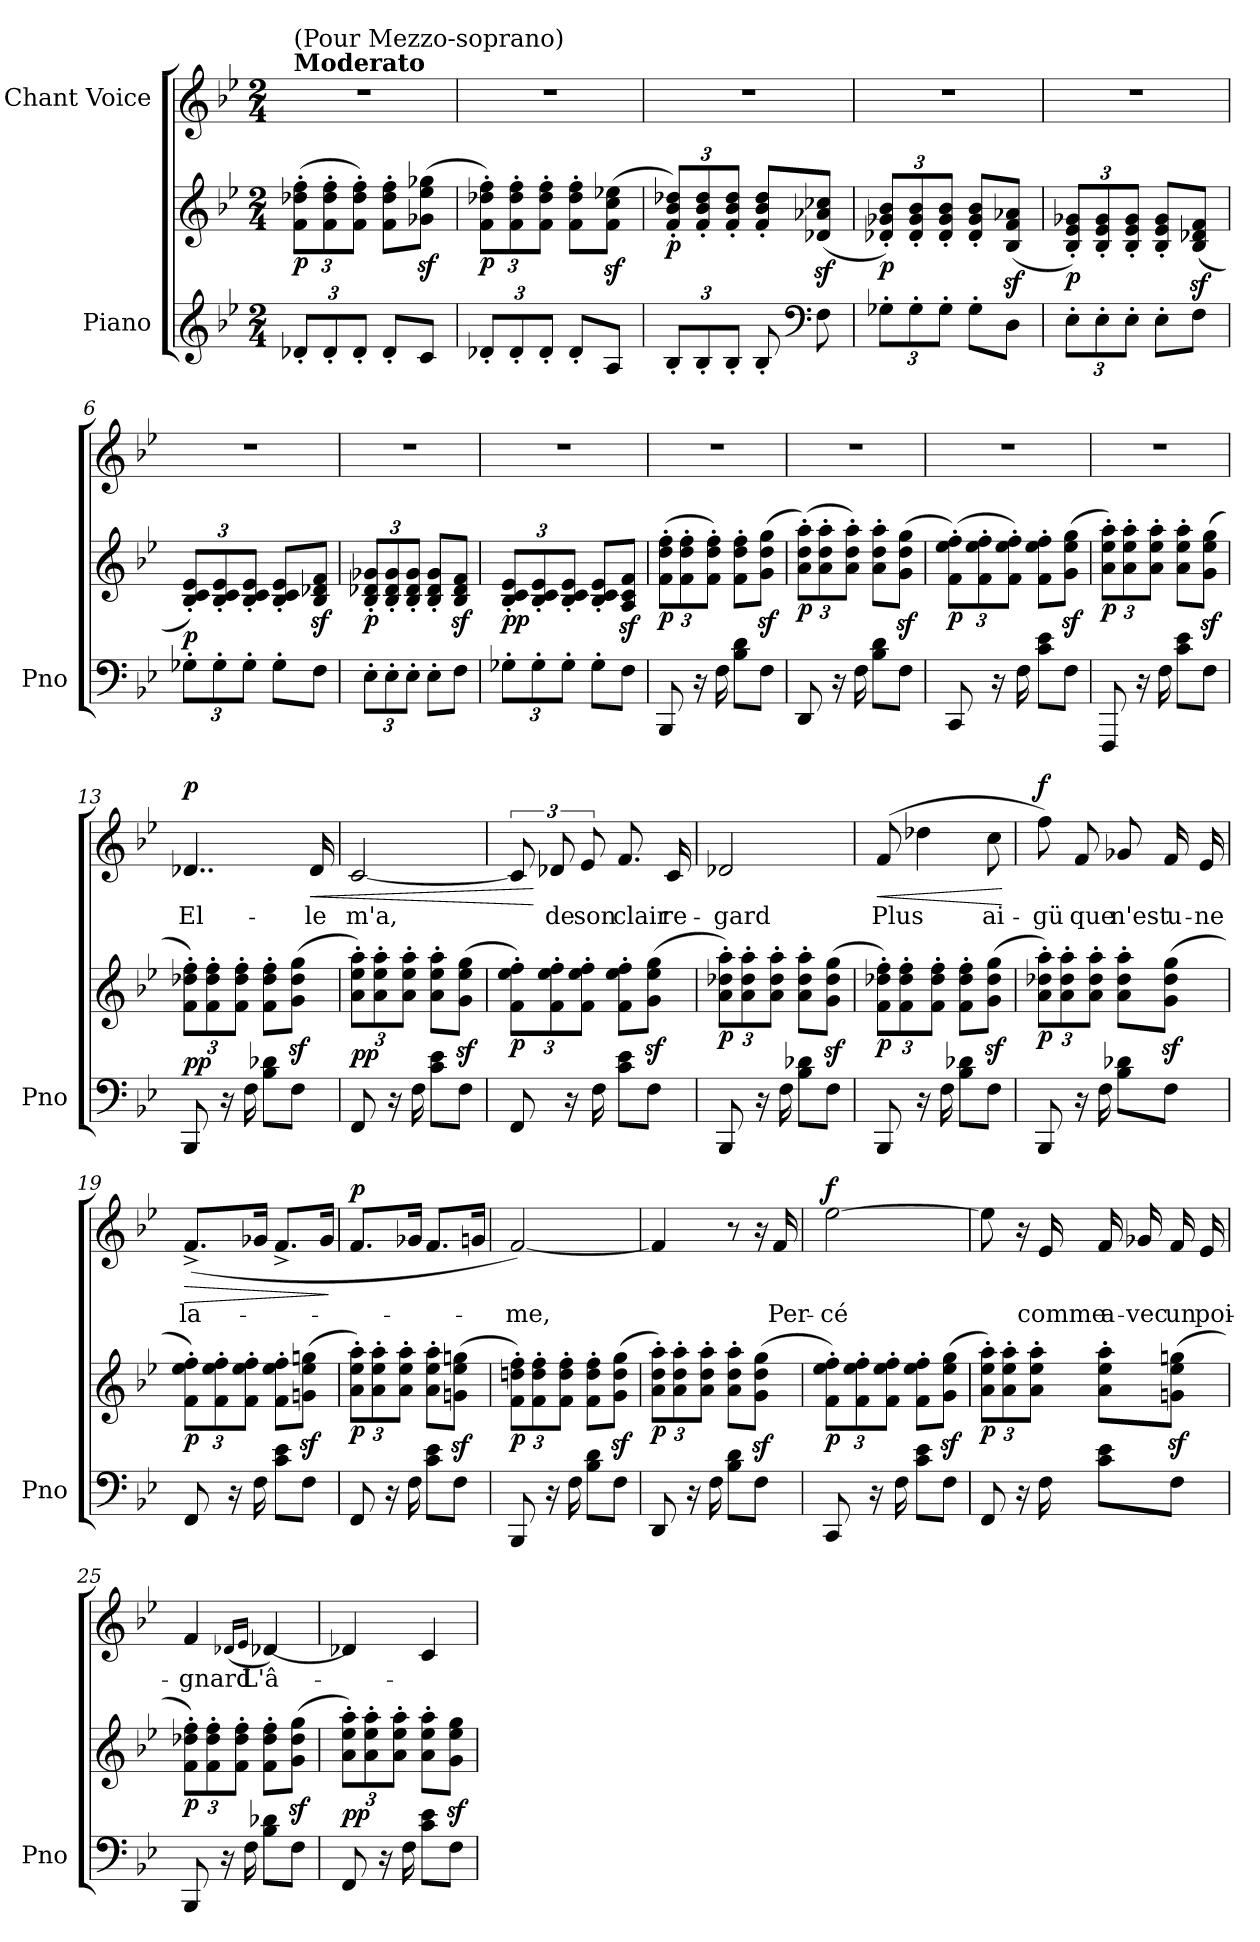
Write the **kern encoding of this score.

**kern	**kern	**dynam	**kern	**text	**dynam
*part2	*part2	*part2	*part1	*part1	*part1
*staff3	*staff2	*staff2/3	*staff1	*staff1	*staff1
*I"Piano	*	*	*I"Chant Voice	*	*
*I'Pno	*	*	*	*	*
*clefG2	*clefG2	*	*clefG2	*	*
*k[b-e-]	*k[b-e-]	*	*k[b-e-]	*	*
*M2/4	*M2/4	*	*M2/4	*	*
*MM72	*MM72	*	*MM72	*	*
*Xbrackettup	*Xbrackettup	*	*	*	*
=1	=1	=1	=1	=1	=1
!	!	!	!LO:TX:a:B:t=Moderato	!	!
!	!	!	!LO:TX:a:t=(Pour Mezzo-soprano)	!	!
!	!	!LO:DY:b	!	!	!
12d-X'/L	(12f\' 12dd-X\' 12ff\'L	p	2r	.	.
12d-'/	12f\' 12dd-\' 12ff\'	.	.	.	.
12d-'/J	12f\' 12dd-\' 12ff\'J)	.	.	.	.
8d-'/L	8f\' 8dd-\' 8ff\'L	.	.	.	.
8c/J	(8g-X\z< 8ee-\z< 8gg-X\z<J	.	.	.	.
=2	=2	=2	=2	=2	=2
!	!	!LO:DY:b	!	!	!
12d-X'/L	12f\' 12dd-X\' 12ff\'L)	p	2r	.	.
12d-'/	12f\' 12dd-\' 12ff\'	.	.	.	.
12d-'/J	12f\' 12dd-\' 12ff\'J	.	.	.	.
8d-'/L	8f\' 8dd-\' 8ff\'L	.	.	.	.
8A/J	(8f\z< 8cc\z< 8ee-X\z<J	.	.	.	.
=3	=3	=3	=3	=3	=3
!	!	!LO:DY:b	!	!	!
12B-'/L	12f/' 12b-/' 12dd-X/'L)	p	2r	.	.
12B-'/	12f/' 12b-/' 12dd-/'	.	.	.	.
12B-'/J	12f/' 12b-/' 12dd-/'J	.	.	.	.
8B-'/	8f/' 8b-/' 8dd-/'L	.	.	.	.
*clefF4	*	*	*	*	*
8F\	(>8d-X/z< 8a-X/z< 8cc-X/z<J	.	.	.	.
=4	=4	=4	=4	=4	=4
!	!	!LO:DY:b	!	!	!
12G-X'\L	12d-X/' 12g-X/' 12b-/'L)	p	2r	.	.
12G-'\	12d-/' 12g-/' 12b-/'	.	.	.	.
12G-'\J	12d-/' 12g-/' 12b-/'J	.	.	.	.
8G-'\L	8d-/' 8g-/' 8b-/'L	.	.	.	.
8D\J	(8B-/z< 8f/z< 8a-X/z<J	.	.	.	.
=5	=5	=5	=5	=5	=5
!	!	!LO:DY:b	!	!	!
12E-'\L	12B-/' 12e-/' 12g-X/'L)	p	2r	.	.
12E-'\	12B-/' 12e-/' 12g-/'	.	.	.	.
12E-'\J	12B-/' 12e-/' 12g-/'J	.	.	.	.
8E-'\L	8B-/' 8e-/' 8g-/'L	.	.	.	.
8F\J	(>8B-/z< 8d-X/z< 8f/z<J	.	.	.	.
=6	=6	=6	=6	=6	=6
!	!	!LO:DY:b	!	!	!
12G-X'\L	12B-/' 12c/' 12e-/'L)	p	2r	.	.
12G-'\	12B-/' 12c/' 12e-/'	.	.	.	.
12G-'\J	12B-/' 12c/' 12e-/'J	.	.	.	.
8G-'\L	8B-/' 8c/' 8e-/'L	.	.	.	.
8F\J	8B-/z< 8d-X/z< 8f/z<J	.	.	.	.
=7	=7	=7	=7	=7	=7
!	!	!LO:DY:b	!	!	!
12E-'\L	12B-/' 12d-X/' 12g-X/'L	p	2r	.	.
12E-'\	12B-/' 12d-/' 12g-/'	.	.	.	.
12E-'\J	12B-/' 12d-/' 12g-/'J	.	.	.	.
8E-'\L	8B-/' 8d-/' 8g-/'L	.	.	.	.
8F\J	8B-/z< 8d-/z< 8f/z<J	.	.	.	.
=8	=8	=8	=8	=8	=8
!	!	!LO:DY:b	!	!	!
12G-X'\L	12B-/' 12c/' 12e-/'L	pp	2r	.	.
12G-'\	12B-/' 12c/' 12e-/'	.	.	.	.
12G-'\J	12B-/' 12c/' 12e-/'J	.	.	.	.
8G-'\L	8B-/' 8c/' 8e-/'L	.	.	.	.
8F\J	8A/z< 8c/z< 8f/z<J	.	.	.	.
=9	=9	=9	=9	=9	=9
!	!	!LO:DY:b	!	!	!
8BBB-/	(12f\' 12dd\' 12ff\'L	p	2r	.	.
.	12f\' 12dd\' 12ff\'	.	.	.	.
16r	.	.	.	.	.
.	12f\' 12dd\' 12ff\'J)	.	.	.	.
16F\	.	.	.	.	.
8B-\ 8d\L	8f\' 8dd\' 8ff\'L	.	.	.	.
8F\J	(8g\z< 8dd\z< 8gg\z<J	.	.	.	.
=10	=10	=10	=10	=10	=10
!	!	!LO:DY:b	!	!	!
8DD/	(12a\' 12dd\' 12aa\'L)	p	2r	.	.
.	12a\' 12dd\' 12aa\'	.	.	.	.
16r	.	.	.	.	.
.	12a\' 12dd\' 12aa\'J)	.	.	.	.
16F\	.	.	.	.	.
8B-\ 8d\L	8a\' 8dd\' 8aa\'L	.	.	.	.
8F\J	(8g\z< 8dd\z< 8gg\z<J	.	.	.	.
=11	=11	=11	=11	=11	=11
!	!	!LO:DY:b	!	!	!
8CC/	(12f\' 12ee-\' 12ff\'L)	p	2r	.	.
.	12f\' 12ee-\' 12ff\'	.	.	.	.
16r	.	.	.	.	.
.	12f\' 12ee-\' 12ff\'J)	.	.	.	.
16F\	.	.	.	.	.
8c\ 8e-\L	8f\' 8ee-\' 8ff\'L	.	.	.	.
8F\J	(8g\z< 8ee-\z< 8gg\z<J	.	.	.	.
=12	=12	=12	=12	=12	=12
!	!	!LO:DY:b	!	!	!
8FFF/	12a\' 12ee-\' 12aa\'L)	p	2r	.	.
.	12a\' 12ee-\' 12aa\'	.	.	.	.
16r	.	.	.	.	.
.	12a\' 12ee-\' 12aa\'J	.	.	.	.
16F\	.	.	.	.	.
8c\ 8e-\L	8a\' 8ee-\' 8aa\'L	.	.	.	.
8F\J	(8g\z< 8ee-\z< 8gg\z<J	.	.	.	.
=13	=13	=13	=13	=13	=13
!	!	!LO:DY:b	!	!	!LO:DY:a
8BBB-/	12f\' 12dd-X\' 12ff\'L)	pp	4..d-X/	El-	p
.	12f\' 12dd-\' 12ff\'	.	.	.	.
16r	.	.	.	.	.
.	12f\' 12dd-\' 12ff\'J	.	.	.	.
16F\	.	.	.	.	.
8B-\ 8d-X\L	8f\' 8dd-\' 8ff\'L	.	.	.	.
8F\J	(8g\z< 8dd-\z< 8gg\z<J	.	.	.	.
!	!	!	!	!	!LO:HP:b
.	.	.	16d-/	-le	<
=14	=14	=14	=14	=14	=14
!	!	!LO:DY:b	!	!	!
8FF/	12a\' 12ee-\' 12aa\'L)	pp	[2c/	m'a,	.
.	12a\' 12ee-\' 12aa\'	.	.	.	.
16r	.	.	.	.	.
.	12a\' 12ee-\' 12aa\'J	.	.	.	.
16F\	.	.	.	.	.
8c\ 8e-\L	8a\' 8ee-\' 8aa\'L	.	.	.	.
8F\J	(8g\z< 8ee-\z< 8gg\z<J	.	.	.	.
=15	=15	=15	=15	=15	=15
!	!	!LO:DY:b	!	!	!
8FF/	12f\' 12ee-\' 12ff\'L)	p	12c/]	.	.
.	12f\' 12ee-\' 12ff\'	.	12d-X/	de	[
16r	.	.	.	.	.
.	12f\' 12ee-\' 12ff\'J	.	12e-/	son	.
16F\	.	.	.	.	.
8c\ 8e-\L	8f\' 8ee-\' 8ff\'L	.	8.f/	clair	.
8F\J	(8g\z< 8ee-\z< 8gg\z<J	.	.	.	.
.	.	.	16c/	re-	.
=16	=16	=16	=16	=16	=16
!	!	!LO:DY:b	!	!	!
8BBB-/	12a\' 12dd-X\' 12aa\'L)	p	2d-X/	-gard	.
.	12a\' 12dd-\' 12aa\'	.	.	.	.
16r	.	.	.	.	.
.	12a\' 12dd-\' 12aa\'J	.	.	.	.
16F\	.	.	.	.	.
8B-\ 8d-X\L	8a\' 8dd-\' 8aa\'L	.	.	.	.
8F\J	(8g\z< 8dd-\z< 8gg\z<J	.	.	.	.
=17	=17	=17	=17	=17	=17
!	!	!LO:DY:b	!	!	!LO:HP:b
8BBB-/	12f\' 12dd-X\' 12ff\'L)	p	(8f/	Plus	<
.	12f\' 12dd-\' 12ff\'	.	.	.	.
16r	.	.	4dd-X\	.	.
.	12f\' 12dd-\' 12ff\'J	.	.	.	.
16F\	.	.	.	.	.
8B-\ 8d-X\L	8f\' 8dd-\' 8ff\'L	.	.	.	.
8F\J	(8g\z< 8dd-\z< 8gg\z<J	.	8cc\	ai-	.
.	.	.	.	.	[
=18	=18	=18	=18	=18	=18
!	!	!LO:DY:b	!	!	!LO:DY:a
8BBB-/	12a\' 12dd-X\' 12aa\'L)	p	8ff\)	-gü	f
.	12a\' 12dd-\' 12aa\'	.	.	.	.
16r	.	.	8f/	que	.
.	12a\' 12dd-\' 12aa\'J	.	.	.	.
16F\	.	.	.	.	.
8B-\ 8d-X\L	8a\' 8dd-\' 8aa\'L	.	8g-X/	n'est	.
8F\J	(8g\z< 8dd-\z< 8gg\z<J	.	16f/	u-	.
.	.	.	16e-/	-ne	.
=19	=19	=19	=19	=19	=19
!	!	!LO:DY:b	!	!	!LO:HP:b
8FF/	12f\' 12ee-\' 12ff\'L)	p	(<8.f^>/L	la-	>
.	12f\' 12ee-\' 12ff\'	.	.	.	.
16r	.	.	.	.	.
.	12f\' 12ee-\' 12ff\'J	.	.	.	.
16F\	.	.	16g-X/Jk	.	.
8c\ 8e-\L	8f\' 8ee-\' 8ff\'L	.	8.f^>/L	.	.
8F\J	(8gn\z< 8ee-\z< 8ggn\z<J	.	.	.	.
.	.	.	16g-/Jk	.	.
.	.	.	.	.	]
=20	=20	=20	=20	=20	=20
!	!	!LO:DY:b	!	!	!LO:DY:a
8FF/	12a\' 12ee-\' 12aa\'L)	p	8.f/L	.	p
.	12a\' 12ee-\' 12aa\'	.	.	.	.
16r	.	.	.	.	.
.	12a\' 12ee-\' 12aa\'J	.	.	.	.
16F\	.	.	16g-X/Jk	.	.
8c\ 8e-\L	8a\' 8ee-\' 8aa\'L	.	8.f/L	.	.
8F\J	(8gn\z< 8ee-\z< 8ggn\z<J	.	.	.	.
.	.	.	16gn/Jk	.	.
=21	=21	=21	=21	=21	=21
!	!	!LO:DY:b	!	!	!
8BBB-/	12f\' 12ddn\' 12ff\'L)	p	[2f/)	-me,	.
.	12f\' 12dd\' 12ff\'	.	.	.	.
16r	.	.	.	.	.
.	12f\' 12dd\' 12ff\'J	.	.	.	.
16F\	.	.	.	.	.
8B-\ 8d\L	8f\' 8dd\' 8ff\'L	.	.	.	.
8F\J	(8g\z< 8dd\z< 8gg\z<J	.	.	.	.
=22	=22	=22	=22	=22	=22
!	!	!LO:DY:b	!	!	!
8DD/	12a\' 12dd\' 12aa\'L)	p	4f/]	.	.
.	12a\' 12dd\' 12aa\'	.	.	.	.
16r	.	.	.	.	.
.	12a\' 12dd\' 12aa\'J	.	.	.	.
16F\	.	.	.	.	.
8B-\ 8d\L	8a\' 8dd\' 8aa\'L	.	8r	.	.
8F\J	(8g\z< 8dd\z< 8gg\z<J	.	16r	.	.
.	.	.	16f/	Per-	.
=23	=23	=23	=23	=23	=23
!	!	!LO:DY:b	!	!	!LO:DY:a
8CC/	12f\' 12ee-\' 12ff\'L)	p	[2ee-\	-cé	f
.	12f\' 12ee-\' 12ff\'	.	.	.	.
16r	.	.	.	.	.
.	12f\' 12ee-\' 12ff\'J	.	.	.	.
16F\	.	.	.	.	.
8c\ 8e-\L	8f\' 8ee-\' 8ff\'L	.	.	.	.
8F\J	(8g\z< 8ee-\z< 8gg\z<J	.	.	.	.
=24	=24	=24	=24	=24	=24
!	!	!LO:DY:b	!	!	!
8FF/	12a\' 12ee-\' 12aa\'L)	p	8ee-\]	.	.
.	12a\' 12ee-\' 12aa\'	.	.	.	.
16r	.	.	16r	.	.
.	12a\' 12ee-\' 12aa\'J	.	.	.	.
16F\	.	.	16e-/	comme	.
8c\ 8e-\L	8a\' 8ee-\' 8aa\'L	.	16f/	a-	.
.	.	.	16g-X/	-vec	.
8F\J	(8gn\z< 8ee-\z< 8ggn\z<J	.	16f/	un	.
.	.	.	16e-/	poi-	.
=25	=25	=25	=25	=25	=25
!	!	!LO:DY:b	!	!	!
8BBB-/	12f\' 12dd-X\' 12ff\'L)	p	4f/	-gnard	.
.	12f\' 12dd-\' 12ff\'	.	.	.	.
16r	.	.	.	.	.
.	12f\' 12dd-\' 12ff\'J	.	.	.	.
16F\	.	.	.	.	.
.	.	.	(16qd-X/LL	.	.
.	.	.	16qe-/JJ	.	.
8B-\ 8d-X\L	8f\' 8dd-\' 8ff\'L	.	[4d-/)	L'â-	.
8F\J	(8g\z< 8dd-\z< 8gg\z<J	.	.	.	.
=26	=26	=26	=26	=26	=26
!	!	!LO:DY:b	!	!	!
8FF/	12a\' 12ee-\' 12aa\'L)	pp	4d-X/]	.	.
.	12a\' 12ee-\' 12aa\'	.	.	.	.
16r	.	.	.	.	.
.	12a\' 12ee-\' 12aa\'J	.	.	.	.
16F\	.	.	.	.	.
8c\ 8e-\L	8a\' 8ee-\' 8aa\'L	.	4c/	.	.
8F\J	8g\z< 8ee-\z< 8gg\z<J	.	.	.	.
=	=	=	=	=	=
*-	*-	*-	*-	*-	*-
